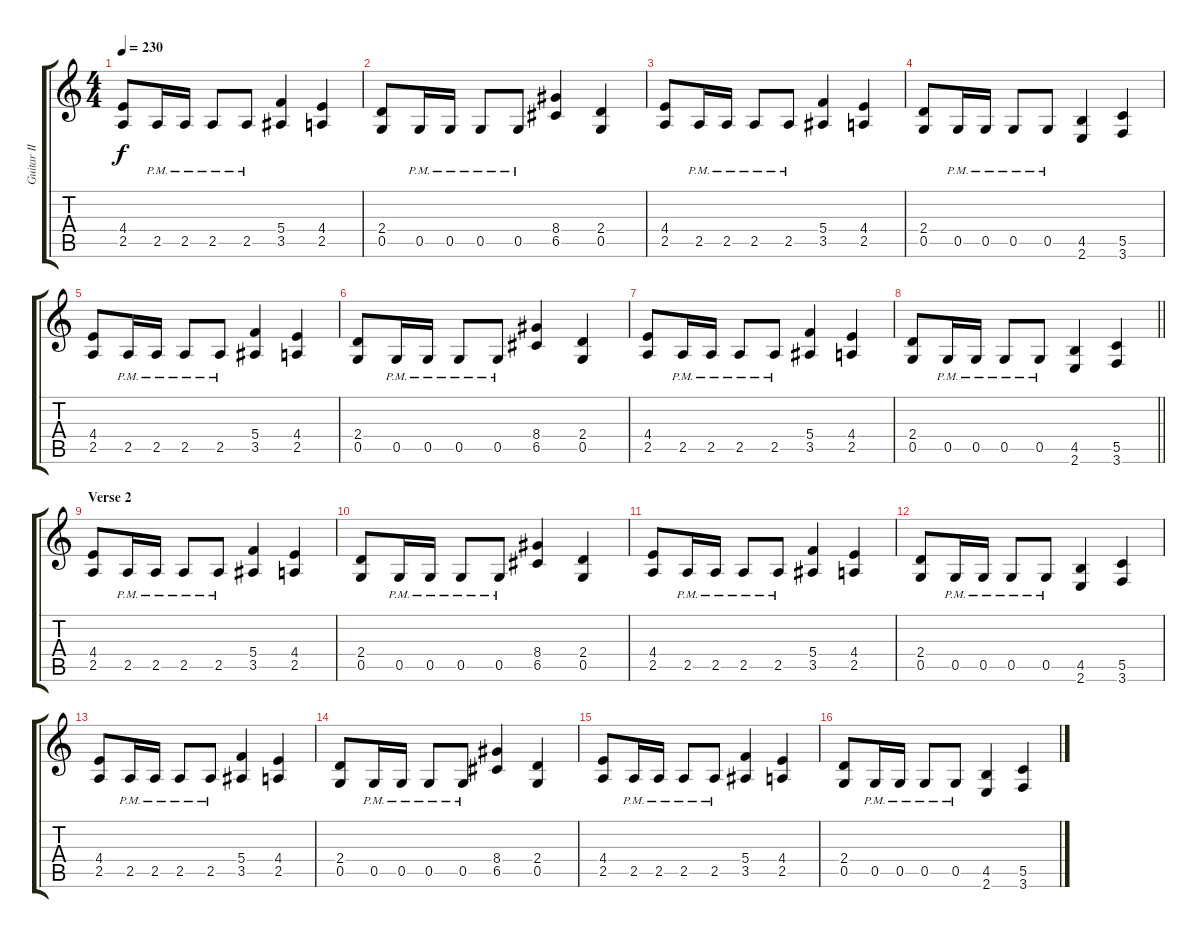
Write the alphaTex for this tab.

\track ("Guitar II" "Guitar II") {instrument distortionguitar}
\staff {score tabs}
\tuning (D4 A3 F3 C3 G2 D2) {hide}
\ts (4 4)
\tempo 230
\clef g2
\ks c
(4.4 2.5).8{dy f} 2.5{pm}.16 2.5{pm}.16 2.5{pm}.8 2.5{pm}.8 (5.4 3.5).4 (4.4 2.5).4 |
(2.4 0.5).8 0.5{pm}.16 0.5{pm}.16 0.5{pm}.8 0.5{pm}.8 (8.4 6.5).4 (2.4 0.5).4 |
(4.4 2.5).8 2.5{pm}.16 2.5{pm}.16 2.5{pm}.8 2.5{pm}.8 (5.4 3.5).4 (4.4 2.5).4 |
(2.4 0.5).8 0.5{pm}.16 0.5{pm}.16 0.5{pm}.8 0.5{pm}.8 (4.5 2.6).4 (5.5 3.6).4 |
(4.4 2.5).8 2.5{pm}.16 2.5{pm}.16 2.5{pm}.8 2.5{pm}.8 (5.4 3.5).4 (4.4 2.5).4 |
(2.4 0.5).8 0.5{pm}.16 0.5{pm}.16 0.5{pm}.8 0.5{pm}.8 (8.4 6.5).4 (2.4 0.5).4 |
(4.4 2.5).8 2.5{pm}.16 2.5{pm}.16 2.5{pm}.8 2.5{pm}.8 (5.4 3.5).4 (4.4 2.5).4 |
\barLineRight lightlight
(2.4 0.5).8 0.5{pm}.16 0.5{pm}.16 0.5{pm}.8 0.5{pm}.8 (4.5 2.6).4 (5.5 3.6).4 |
\section ("" "Verse 2")
(4.4 2.5).8 2.5{pm}.16 2.5{pm}.16 2.5{pm}.8 2.5{pm}.8 (5.4 3.5).4 (4.4 2.5).4 |
(2.4 0.5).8 0.5{pm}.16 0.5{pm}.16 0.5{pm}.8 0.5{pm}.8 (8.4 6.5).4 (2.4 0.5).4 |
(4.4 2.5).8 2.5{pm}.16 2.5{pm}.16 2.5{pm}.8 2.5{pm}.8 (5.4 3.5).4 (4.4 2.5).4 |
(2.4 0.5).8 0.5{pm}.16 0.5{pm}.16 0.5{pm}.8 0.5{pm}.8 (4.5 2.6).4 (5.5 3.6).4 |
(4.4 2.5).8 2.5{pm}.16 2.5{pm}.16 2.5{pm}.8 2.5{pm}.8 (5.4 3.5).4 (4.4 2.5).4 |
(2.4 0.5).8 0.5{pm}.16 0.5{pm}.16 0.5{pm}.8 0.5{pm}.8 (8.4 6.5).4 (2.4 0.5).4 |
(4.4 2.5).8 2.5{pm}.16 2.5{pm}.16 2.5{pm}.8 2.5{pm}.8 (5.4 3.5).4 (4.4 2.5).4 |
(2.4 0.5).8 0.5{pm}.16 0.5{pm}.16 0.5{pm}.8 0.5{pm}.8 (4.5 2.6).4 (5.5 3.6).4
